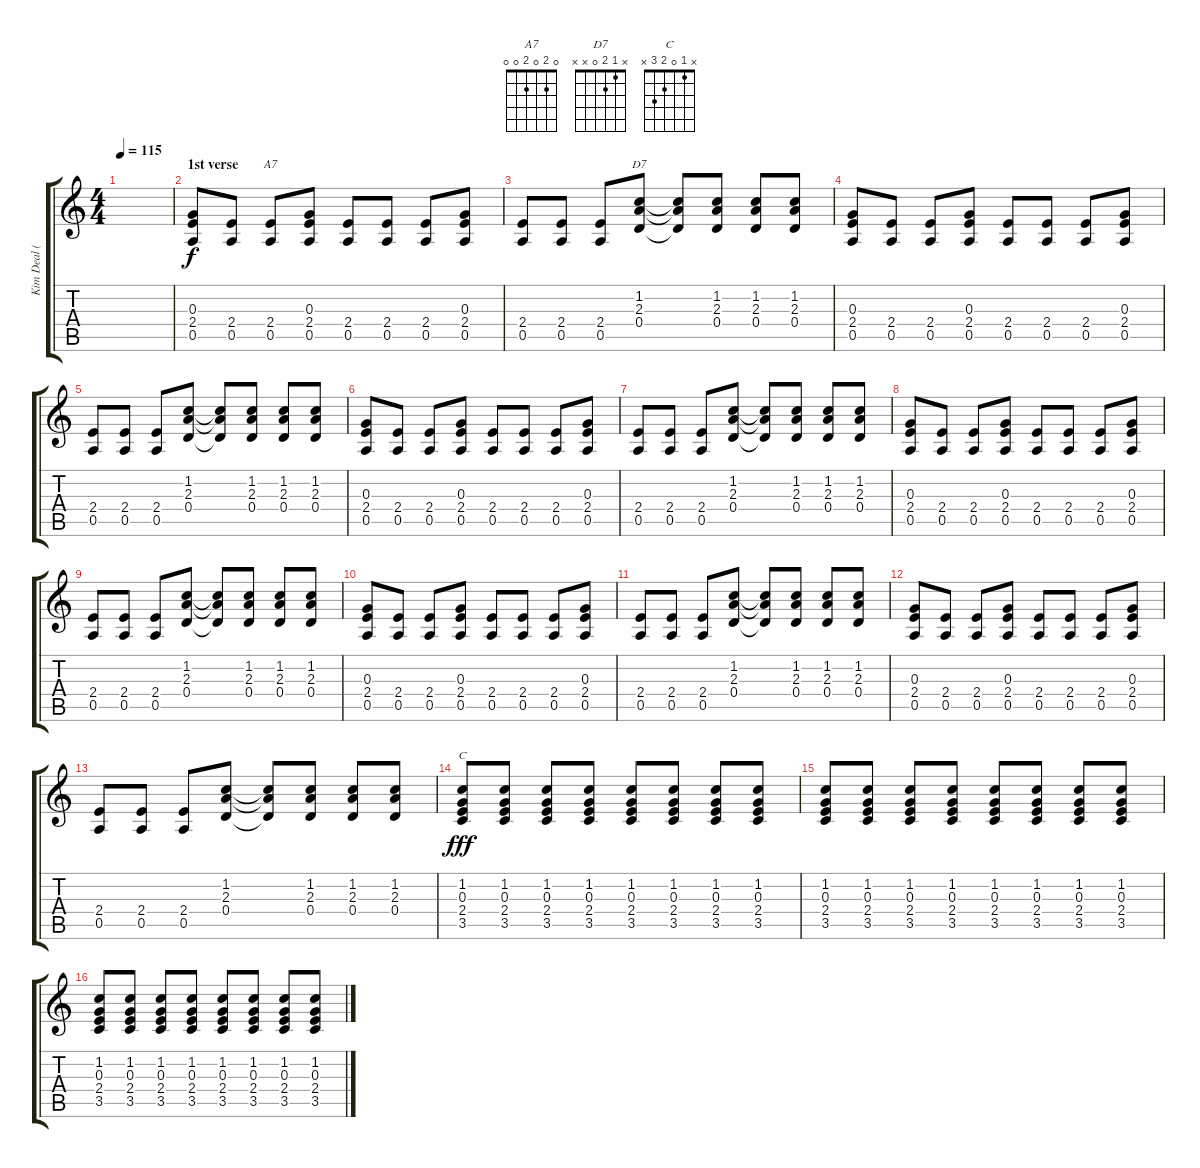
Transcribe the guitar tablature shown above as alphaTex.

\track ("Kim Deal ( western guitar ) " "Kim Deal (") {instrument acousticguitarsteel}
\staff {score tabs}
\tuning (E4 B3 G3 D3 A2 E2) {hide}
\chord ("A7" 0 2 0 2 0 0)
\chord ("D7" x 1 2 0 x x)
\chord ("C" x 1 0 2 3 x)
\ts (4 4)
\tempo 115
\clef g2
\ks c
|
\section ("" "1st verse")
(0.3 2.4 0.5).8 (2.4 0.5).8 (2.4 0.5).8{ch "A7"} (0.3 2.4 0.5).8 (2.4 0.5).8 (2.4 0.5).8 (2.4 0.5).8 (0.3 2.4 0.5).8 |
(2.4 0.5).8 (2.4 0.5).8 (2.4 0.5).8 (1.2 2.3 0.4).8{ch "D7"} (1.2{t} 2.3{t} 0.4{t}).8 (1.2 2.3 0.4).8 (1.2 2.3 0.4).8 (1.2 2.3 0.4).8 |
(0.3 2.4 0.5).8 (2.4 0.5).8 (2.4 0.5).8 (0.3 2.4 0.5).8 (2.4 0.5).8 (2.4 0.5).8 (2.4 0.5).8 (0.3 2.4 0.5).8 |
(2.4 0.5).8 (2.4 0.5).8 (2.4 0.5).8 (1.2 2.3 0.4).8 (1.2{t} 2.3{t} 0.4{t}).8 (1.2 2.3 0.4).8 (1.2 2.3 0.4).8 (1.2 2.3 0.4).8 |
(0.3 2.4 0.5).8 (2.4 0.5).8 (2.4 0.5).8 (0.3 2.4 0.5).8 (2.4 0.5).8 (2.4 0.5).8 (2.4 0.5).8 (0.3 2.4 0.5).8 |
(2.4 0.5).8 (2.4 0.5).8 (2.4 0.5).8 (1.2 2.3 0.4).8 (1.2{t} 2.3{t} 0.4{t}).8 (1.2 2.3 0.4).8 (1.2 2.3 0.4).8 (1.2 2.3 0.4).8 |
(0.3 2.4 0.5).8 (2.4 0.5).8 (2.4 0.5).8 (0.3 2.4 0.5).8 (2.4 0.5).8 (2.4 0.5).8 (2.4 0.5).8 (0.3 2.4 0.5).8 |
(2.4 0.5).8 (2.4 0.5).8 (2.4 0.5).8 (1.2 2.3 0.4).8 (1.2{t} 2.3{t} 0.4{t}).8 (1.2 2.3 0.4).8 (1.2 2.3 0.4).8 (1.2 2.3 0.4).8 |
(0.3 2.4 0.5).8 (2.4 0.5).8 (2.4 0.5).8 (0.3 2.4 0.5).8 (2.4 0.5).8 (2.4 0.5).8 (2.4 0.5).8 (0.3 2.4 0.5).8 |
(2.4 0.5).8 (2.4 0.5).8 (2.4 0.5).8 (1.2 2.3 0.4).8 (1.2{t} 2.3{t} 0.4{t}).8 (1.2 2.3 0.4).8 (1.2 2.3 0.4).8 (1.2 2.3 0.4).8 |
(0.3 2.4 0.5).8 (2.4 0.5).8 (2.4 0.5).8 (0.3 2.4 0.5).8 (2.4 0.5).8 (2.4 0.5).8 (2.4 0.5).8 (0.3 2.4 0.5).8 |
(2.4 0.5).8 (2.4 0.5).8 (2.4 0.5).8 (1.2 2.3 0.4).8 (1.2{t} 2.3{t} 0.4{t}).8 (1.2 2.3 0.4).8 (1.2 2.3 0.4).8 (1.2 2.3 0.4).8 |
(1.2 0.3 2.4 3.5).8{ch "C" dy fff} (1.2 0.3 2.4 3.5).8 (1.2 0.3 2.4 3.5).8 (1.2 0.3 2.4 3.5).8 (1.2 0.3 2.4 3.5).8 (1.2 0.3 2.4 3.5).8 (1.2 0.3 2.4 3.5).8 (1.2 0.3 2.4 3.5).8 |
(1.2 0.3 2.4 3.5).8 (1.2 0.3 2.4 3.5).8 (1.2 0.3 2.4 3.5).8 (1.2 0.3 2.4 3.5).8 (1.2 0.3 2.4 3.5).8 (1.2 0.3 2.4 3.5).8 (1.2 0.3 2.4 3.5).8 (1.2 0.3 2.4 3.5).8 |
(1.2 0.3 2.4 3.5).8 (1.2 0.3 2.4 3.5).8 (1.2 0.3 2.4 3.5).8 (1.2 0.3 2.4 3.5).8 (1.2 0.3 2.4 3.5).8 (1.2 0.3 2.4 3.5).8 (1.2 0.3 2.4 3.5).8 (1.2 0.3 2.4 3.5).8
